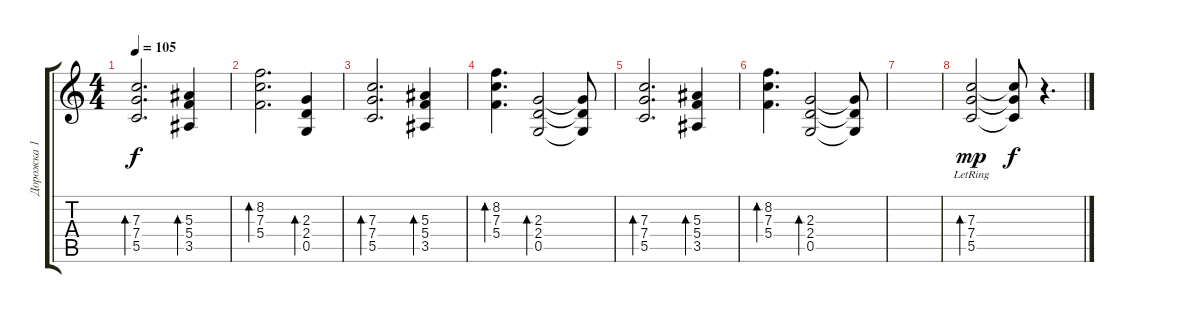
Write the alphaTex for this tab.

\track ("Дорожка 1" "Дорожка 1") {instrument overdrivenguitar}
\staff {score tabs}
\tuning (D4 A3 F3 C3 G2 C2) {hide}
\ts (4 4)
\tempo 105
\clef g2
\ks c
(7.3 7.4 5.5).2{d bd 240 dy f} (5.3 5.4 3.5).4{bd 240} |
(8.2 7.3 5.4).2{d bd 240} (2.3 2.4 0.5).4{bd 240} |
(7.3 7.4 5.5).2{d bd 240} (5.3 5.4 3.5).4{bd 240} |
(8.2 7.3 5.4).4{d bd 240} (2.3 2.4 0.5).2{bd 240} (2.3{t} 2.4{t} 0.5{t}).8 |
(7.3 7.4 5.5).2{d bd 240} (5.3 5.4 3.5).4{bd 240} |
(8.2 7.3 5.4).4{d bd 240} (2.3 2.4 0.5).2{bd 240} (2.3{t} 2.4{t} 0.5{t}).8 |
|
(7.3{lr} 7.4{lr} 5.5{lr}).2{bd 240 dy mp} (7.3{t} 7.4{t} 5.5{t}).8{dy f} r.4{d}
